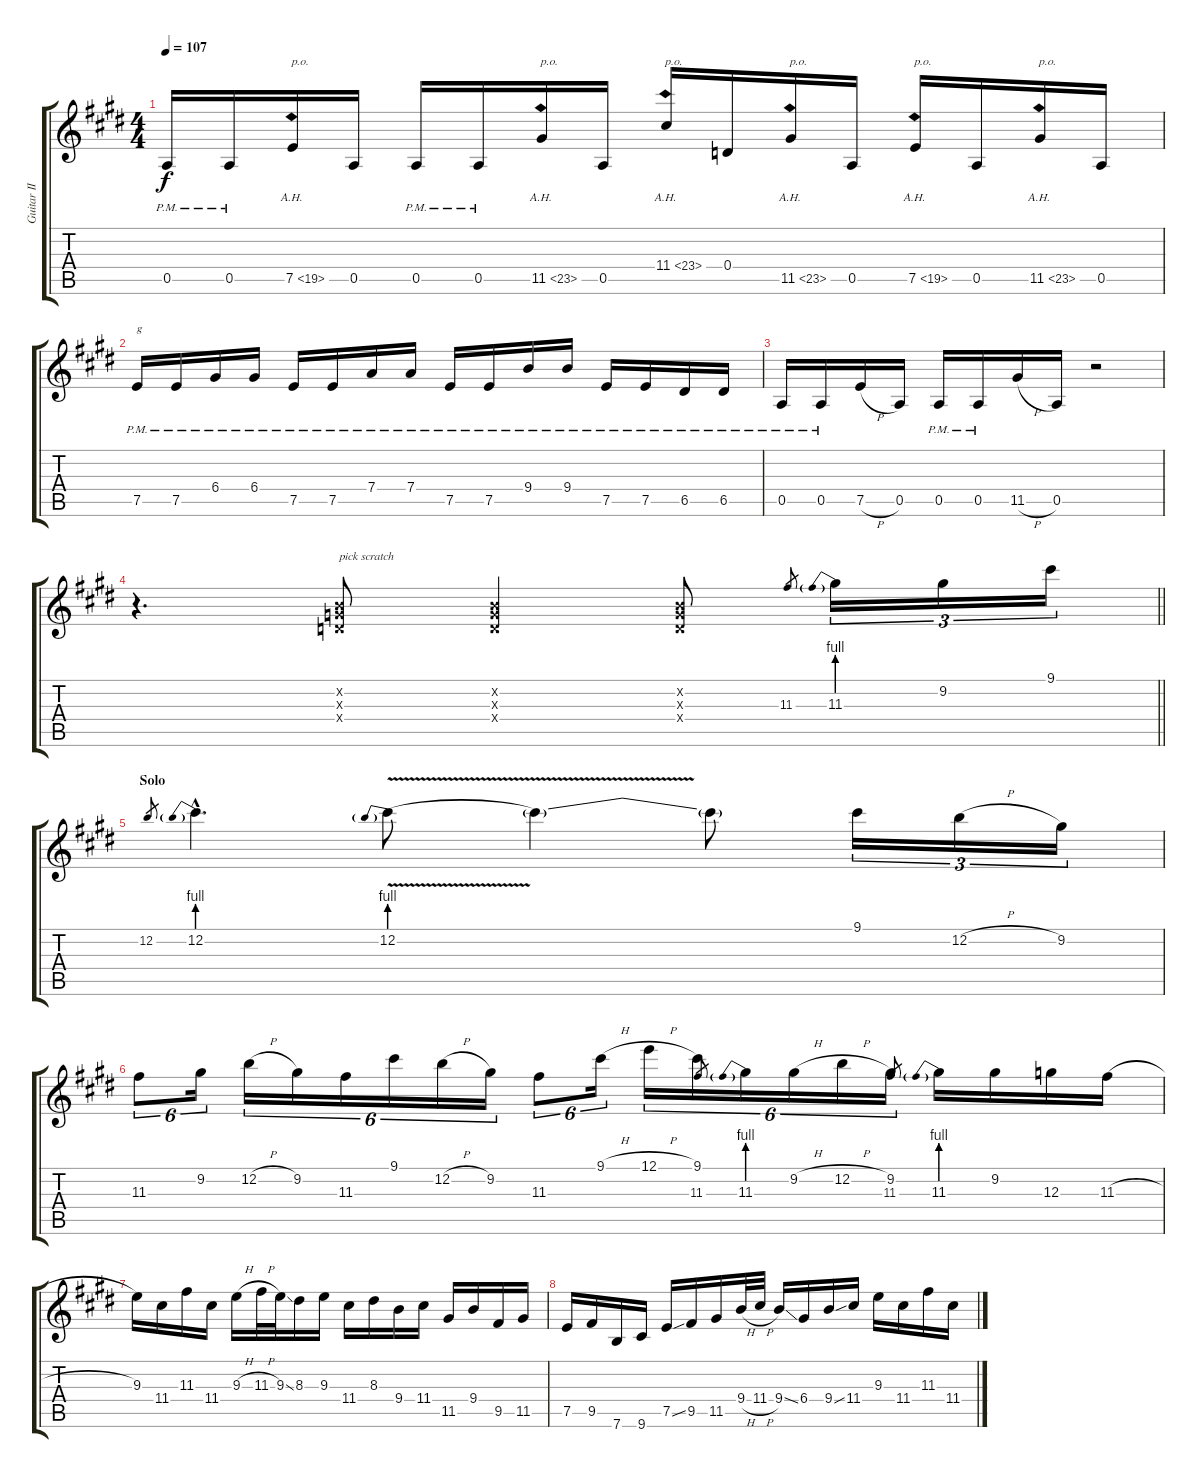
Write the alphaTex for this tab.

\track ("Guitar II" "Guitar II") {instrument distortionguitar}
\staff {score tabs}
\tuning (E4 B3 G3 D3 A2 E2) {hide}
\ts (4 4)
\tempo 107
\clef g2
\ks e
0.5{pm}.16{dy f} 0.5{pm}.16 7.5{ah 12}.16{txt "p.o."} 0.5.16 0.5{pm}.16 0.5{pm}.16 11.5{ah 12}.16{txt "p.o."} 0.5.16 11.4{ah 12}.16{txt "p.o."} 0.4.16 11.5{ah 12}.16{txt "p.o."} 0.5.16 7.5{ah 12}.16{txt "p.o."} 0.5.16 11.5{ah 12}.16{txt "p.o."} 0.5.16 |
7.5{pm}.16{txt "g"} 7.5{pm}.16 6.4{pm}.16 6.4{pm}.16 7.5{pm}.16 7.5{pm}.16 7.4{pm}.16 7.4{pm}.16 7.5{pm}.16 7.5{pm}.16 9.4{pm}.16 9.4{pm}.16 7.5{pm}.16 7.5{pm}.16 6.5{pm}.16 6.5{pm}.16 |
0.5{pm}.16 0.5{pm}.16 7.5{h}.16 0.5.16 0.5{pm}.16 0.5{pm}.16 11.5{h}.16 0.5.16 r.2 |
\barLineRight lightlight
r.4{d volume 16 balance 8} (0.2{x} 0.3{x} 0.4{x}).8{txt "pick scratch"} (0.2{x} 0.3{x} 0.4{x}).4 (0.2{x} 0.3{x} 0.4{x}).8 11.3.8{gr} 11.3{be (prebend 0 4 60 4)}.16{tu (3 2)} 9.2.16{tu (3 2)} 9.1.16{tu (3 2)} |
\section ("" "Solo")
12.2.8{gr} 12.2{be (prebend 0 4 60 4) hac}.4{d} 12.2{be (prebend 0 4 60 4) v}.8 12.2{t}.4 12.2{t}.8 9.1.16{tu (3 2)} 12.2{h}.16{tu (3 2)} 9.2.16{tu (3 2)} |
11.3.8{tu (6 4)} 9.2.16{tu (6 4)} 12.2{h}.16{tu (6 4)} 9.2.16{tu (6 4)} 11.3.16{tu (6 4)} 9.1.16{tu (6 4)} 12.2{h}.16{tu (6 4)} 9.2.16{tu (6 4)} 11.3.8{tu (6 4)} 9.1{h}.16{tu (6 4)} 12.1{h}.16{tu (6 4)} 9.1.16{tu (6 4)} 11.3.8{gr} 11.3{be (prebend 0 4 60 4)}.16{tu (6 4)} 9.2{h}.16{tu (6 4)} 12.2{h}.16{tu (6 4)} 9.2.16{tu (6 4)} 11.3.8{gr} 11.3{be (prebend 0 4 60 4)}.16 9.2.16 12.3.16 11.3{h}.16 |
9.3.16 11.4.16 11.3.16 11.4.16 9.3{h}.16 11.3{h}.32 9.3{ss}.32 8.3.16 9.3.16 11.4.16 8.3.16 9.4.16 11.4.16 11.5.16 9.4.16 9.5.16 11.5.16 |
7.5.16 9.5.16 7.6.16 9.6.16 7.5{ss}.16 9.5.16 11.5.16 9.4{h}.32 11.4{h}.32 9.4{ss}.16 6.4.16 9.4{ss}.16 11.4.16 9.3.16 11.4.16 11.3.16 11.4.16
